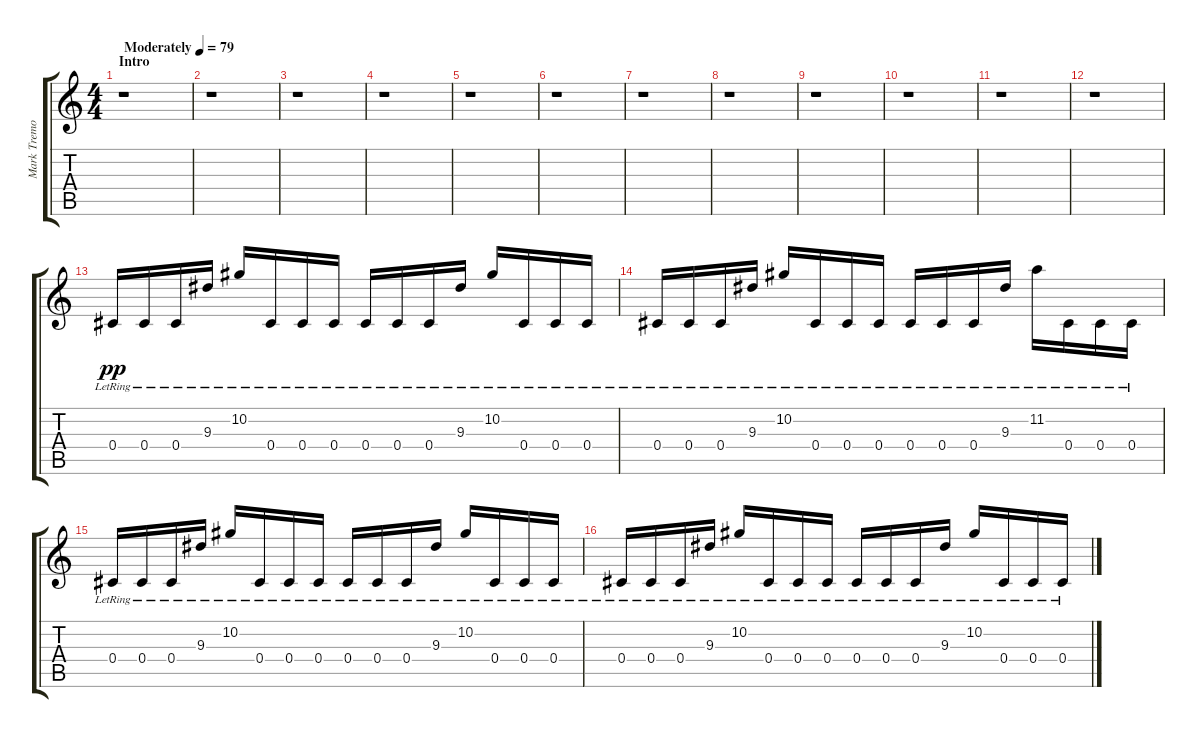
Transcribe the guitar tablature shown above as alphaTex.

\track ("Mark Tremonti" "Mark Tremo") {instrument acousticguitarsteel}
\staff {score tabs}
\tuning (Eb4 Bb3 Gb3 Db3 Ab2 Db2) {hide}
\ts (4 4)
\section ("" "Intro")
\tempo (79 "Moderately")
\clef g2
\ks c
r.1{dy pp instrument acousticguitarsteel} |
r.1 |
r.1 |
r.1 |
r.1 |
r.1 |
r.1 |
r.1 |
r.1 |
r.1 |
r.1 |
r.1 |
0.4{lr}.16 0.4{lr}.16 0.4{lr}.16 9.3{lr}.16 10.2{lr}.16 0.4{lr}.16 0.4{lr}.16 0.4{lr}.16 0.4{lr}.16 0.4{lr}.16 0.4{lr}.16 9.3{lr}.16 10.2{lr}.16 0.4{lr}.16 0.4{lr}.16 0.4{lr}.16 |
0.4{lr}.16 0.4{lr}.16 0.4{lr}.16 9.3{lr}.16 10.2{lr}.16 0.4{lr}.16 0.4{lr}.16 0.4{lr}.16 0.4{lr}.16 0.4{lr}.16 0.4{lr}.16 9.3{lr}.16 11.2{lr}.16 0.4{lr}.16 0.4{lr}.16 0.4{lr}.16 |
0.4{lr}.16 0.4{lr}.16 0.4{lr}.16 9.3{lr}.16 10.2{lr}.16 0.4{lr}.16 0.4{lr}.16 0.4{lr}.16 0.4{lr}.16 0.4{lr}.16 0.4{lr}.16 9.3{lr}.16 10.2{lr}.16 0.4{lr}.16 0.4{lr}.16 0.4{lr}.16 |
0.4{lr}.16 0.4{lr}.16 0.4{lr}.16 9.3{lr}.16 10.2{lr}.16 0.4{lr}.16 0.4{lr}.16 0.4{lr}.16 0.4{lr}.16 0.4{lr}.16 0.4{lr}.16 9.3{lr}.16 10.2{lr}.16 0.4{lr}.16 0.4{lr}.16 0.4{lr}.16
